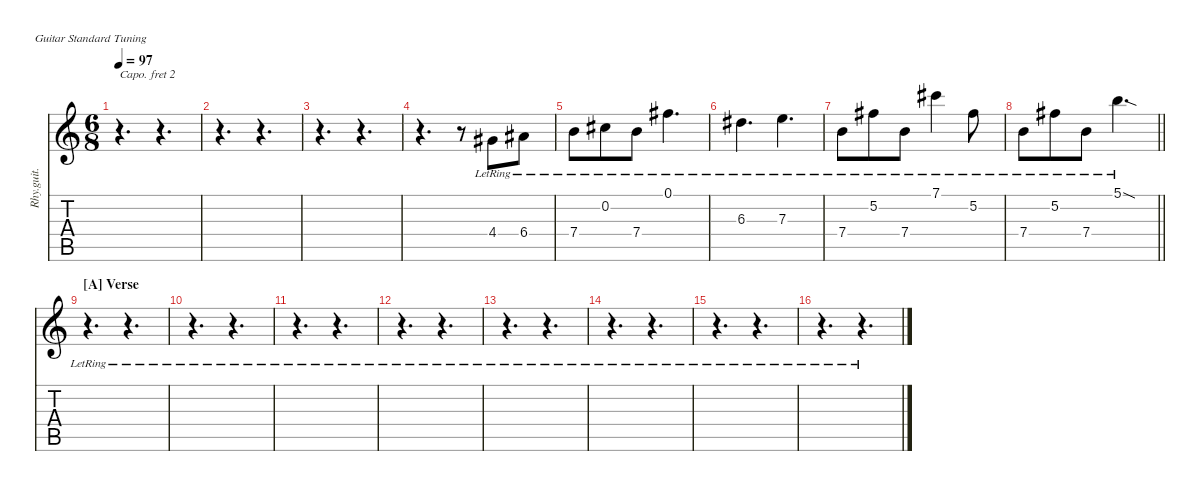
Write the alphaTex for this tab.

\defaultSystemsLayout 4
\hideDynamics
\bracketExtendMode nobrackets
\track ("Rhy. Guitar" "Rhy.guit.") {instrument electricguitarclean}
\staff {score tabs}
\capo 2
\tuning (E4 B3 G3 D3 A2 E2)
\ts (6 8)
\tempo 97
\clef g2
\ks c
r.4{d dy mf beam Down} r.4{d beam Down} |
r.4{d beam Down} r.4{d beam Down} |
r.4{d beam Down} r.4{d beam Down} |
r.4{d beam Down} r.8{beam Down} 4.4{lr acc #}.8{beam Up} 6.4{lr acc #}.8{beam Up} |
7.4{lr}.8{beam Down} 0.2{lr acc #}.8{beam Down} 7.4{lr}.8{beam Down} 0.1{lr acc #}.4{d beam Down} |
6.3{lr acc #}.4{d beam Down} 7.3{lr}.4{d beam Down} |
7.4{lr}.8{beam Down} 5.2{lr acc #}.8{beam Down} 7.4{lr}.8{beam Down} 7.1{lr acc #}.4{beam Down} 5.2{lr acc #}.8{beam Down} |
\barLineRight lightlight
7.4{lr}.8{beam Down} 5.2{lr acc #}.8{beam Down} 7.4{lr}.8{beam Down} 5.1{sod lr}.4{d beam Down} |
\section ("A" "Verse")
r.4{d beam Down} r.4{d beam Down} |
r.4{d beam Down} r.4{d beam Down} |
r.4{d beam Down} r.4{d beam Down} |
r.4{d beam Down} r.4{d beam Down} |
r.4{d beam Down} r.4{d beam Down} |
r.4{d beam Down} r.4{d beam Down} |
r.4{d beam Down} r.4{d beam Down} |
r.4{d beam Down} r.4{d beam Down}
